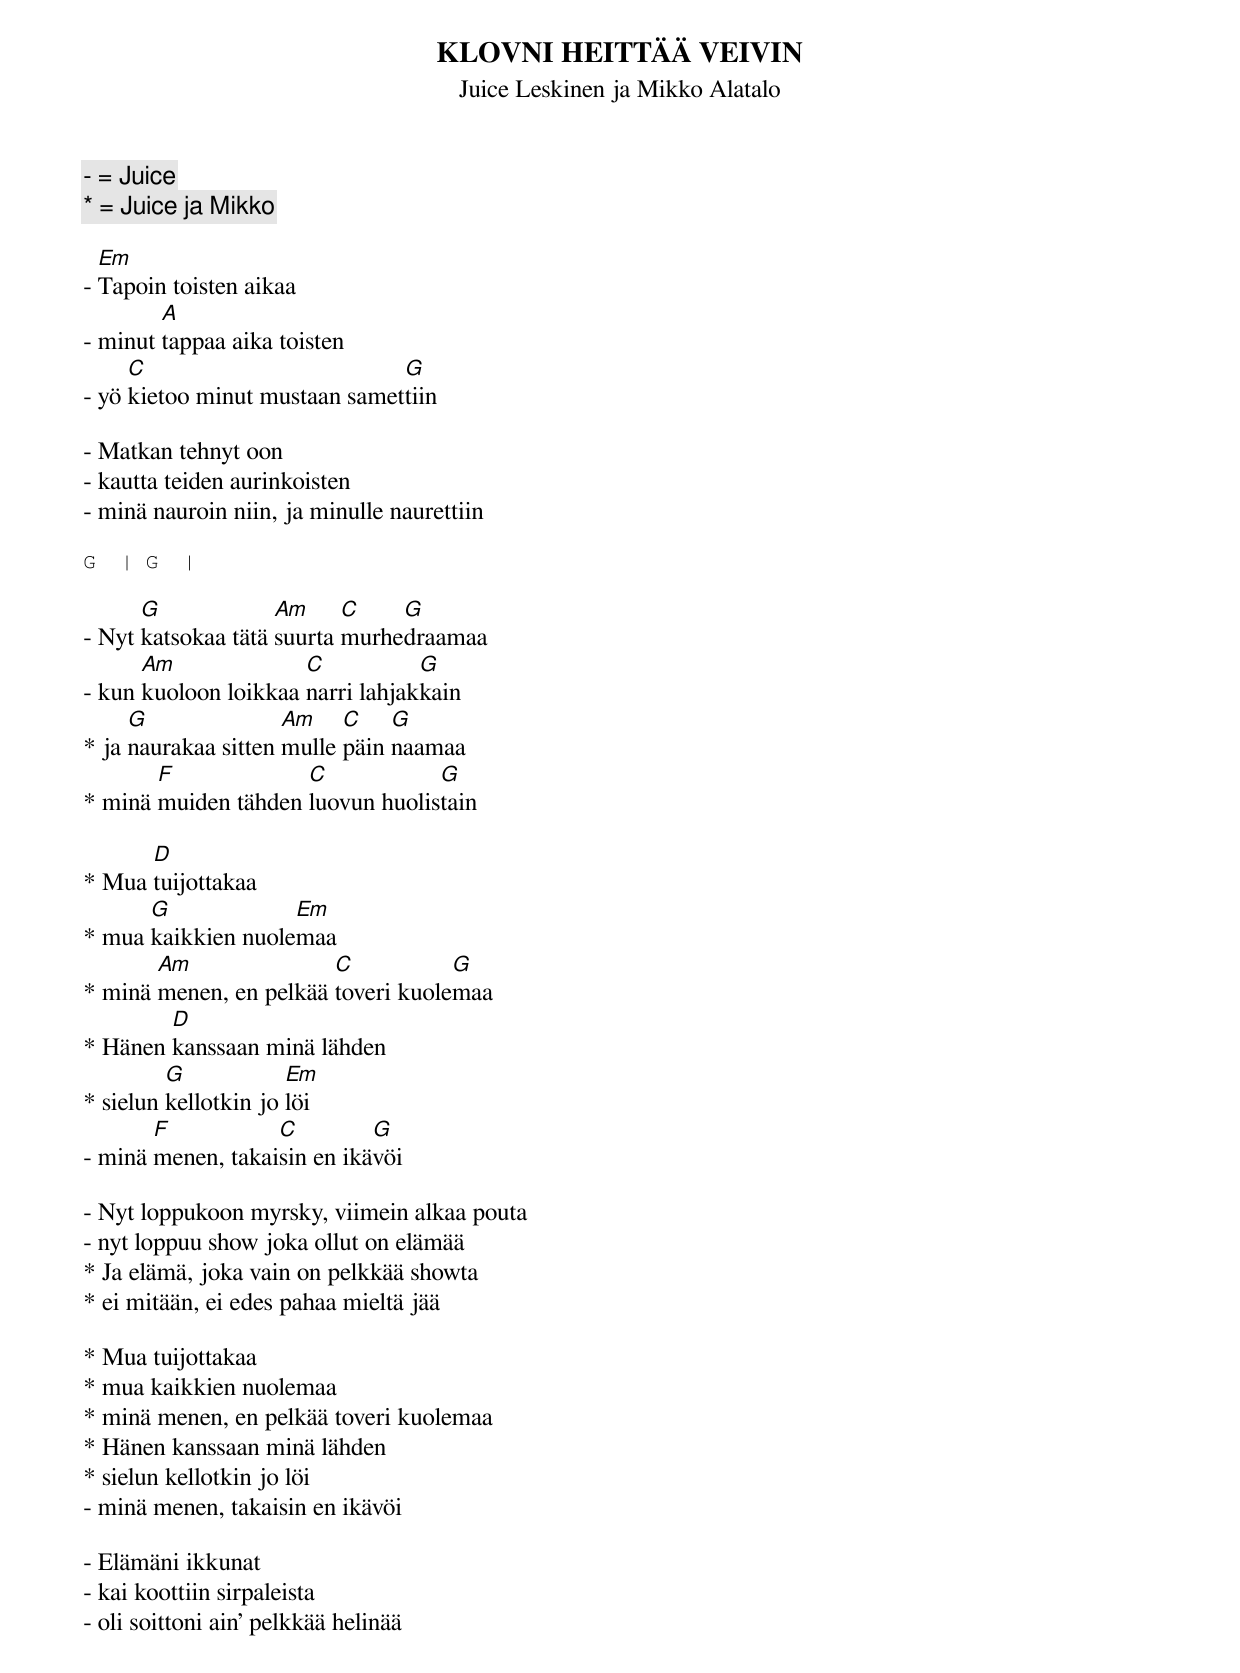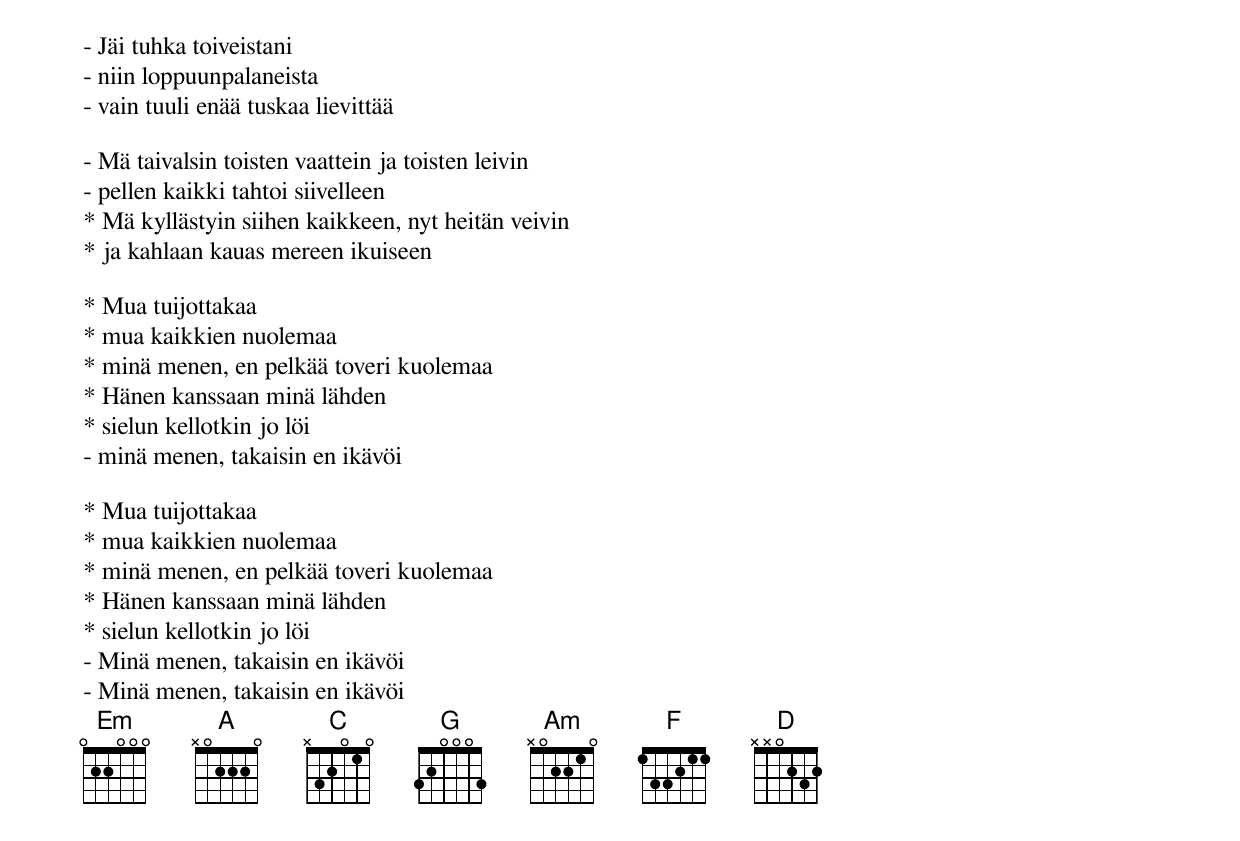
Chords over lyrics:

KLOVNI HEITTÄÄ VEIVIN
Juice Leskinen ja Mikko Alatalo

- = Juice
* = Juice ja Mikko

  Em
- Tapoin toisten aikaa
        A
- minut tappaa aika toisten
     C                         G
- yö kietoo minut mustaan samettiin

- Matkan tehnyt oon
- kautta teiden aurinkoisten
- minä nauroin niin, ja minulle naurettiin

G  | G  |

      G             Am     C    G
- Nyt katsokaa tätä suurta murhedraamaa
      Am              C           G
- kun kuoloon loikkaa narri lahjakkain
     G               Am    C    G
* ja naurakaa sitten mulle päin naamaa
       F             C            G
* minä muiden tähden luovun huolistain

      D
* Mua tuijottakaa
      G             Em
* mua kaikkien nuolemaa
       Am               C           G
* minä menen, en pelkää toveri kuolemaa
        D
* Hänen kanssaan minä lähden
         G            Em
* sielun kellotkin jo löi
       F           C         G
- minä menen, takaisin en ikävöi

- Nyt loppukoon myrsky, viimein alkaa pouta
- nyt loppuu show joka ollut on elämää
* Ja elämä, joka vain on pelkkää showta
* ei mitään, ei edes pahaa mieltä jää

* Mua tuijottakaa
* mua kaikkien nuolemaa
* minä menen, en pelkää toveri kuolemaa
* Hänen kanssaan minä lähden
* sielun kellotkin jo löi
- minä menen, takaisin en ikävöi

- Elämäni ikkunat
- kai koottiin sirpaleista
- oli soittoni ain' pelkkää helinää

- Jäi tuhka toiveistani
- niin loppuunpalaneista
- vain tuuli enää tuskaa lievittää

- Mä taivalsin toisten vaattein ja toisten leivin
- pellen kaikki tahtoi siivelleen
* Mä kyllästyin siihen kaikkeen, nyt heitän veivin
* ja kahlaan kauas mereen ikuiseen

* Mua tuijottakaa
* mua kaikkien nuolemaa
* minä menen, en pelkää toveri kuolemaa
* Hänen kanssaan minä lähden
* sielun kellotkin jo löi
- minä menen, takaisin en ikävöi

* Mua tuijottakaa
* mua kaikkien nuolemaa
* minä menen, en pelkää toveri kuolemaa
* Hänen kanssaan minä lähden
* sielun kellotkin jo löi
- Minä menen, takaisin en ikävöi
- Minä menen, takaisin en ikävöi
